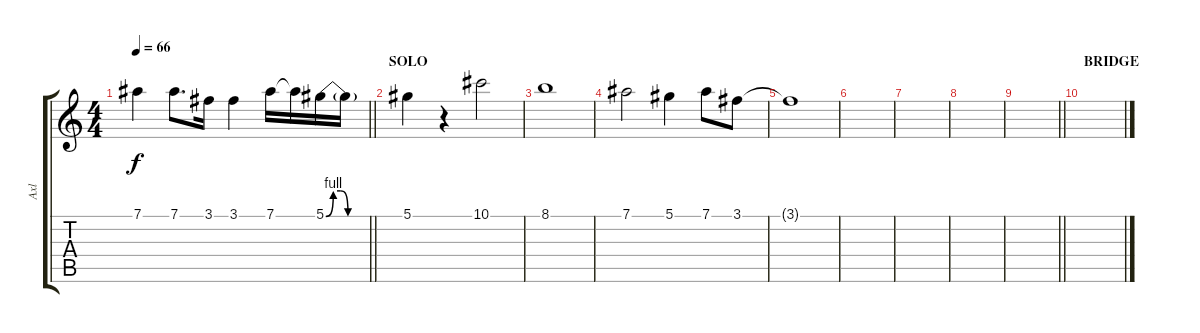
\track ("Axl" "Axl") {instrument overdrivenguitar}
\staff {score tabs}
\tuning (Eb4 Bb3 Gb3 Db3 Ab2 Eb2) {hide}
\ts (4 4)
\tempo 66
\clef g2
\barLineRight lightlight
\ks c
7.1{t}.4{dy f} 7.1.8{d} 3.1.16 3.1.4 7.1.16 7.1{t}.16 5.1{be (custom 0 0 10 4 20 4 30 0 60 0)}.16 5.1{t}.16 |
\section ("" "SOLO")
5.1.4 r.4 10.1.2 |
8.1.1 |
7.1.2 5.1.4 7.1.8 3.1.8 |
3.1{t}.1 |
|
|
|
\barLineRight lightlight
|
\section ("" "BRIDGE")
